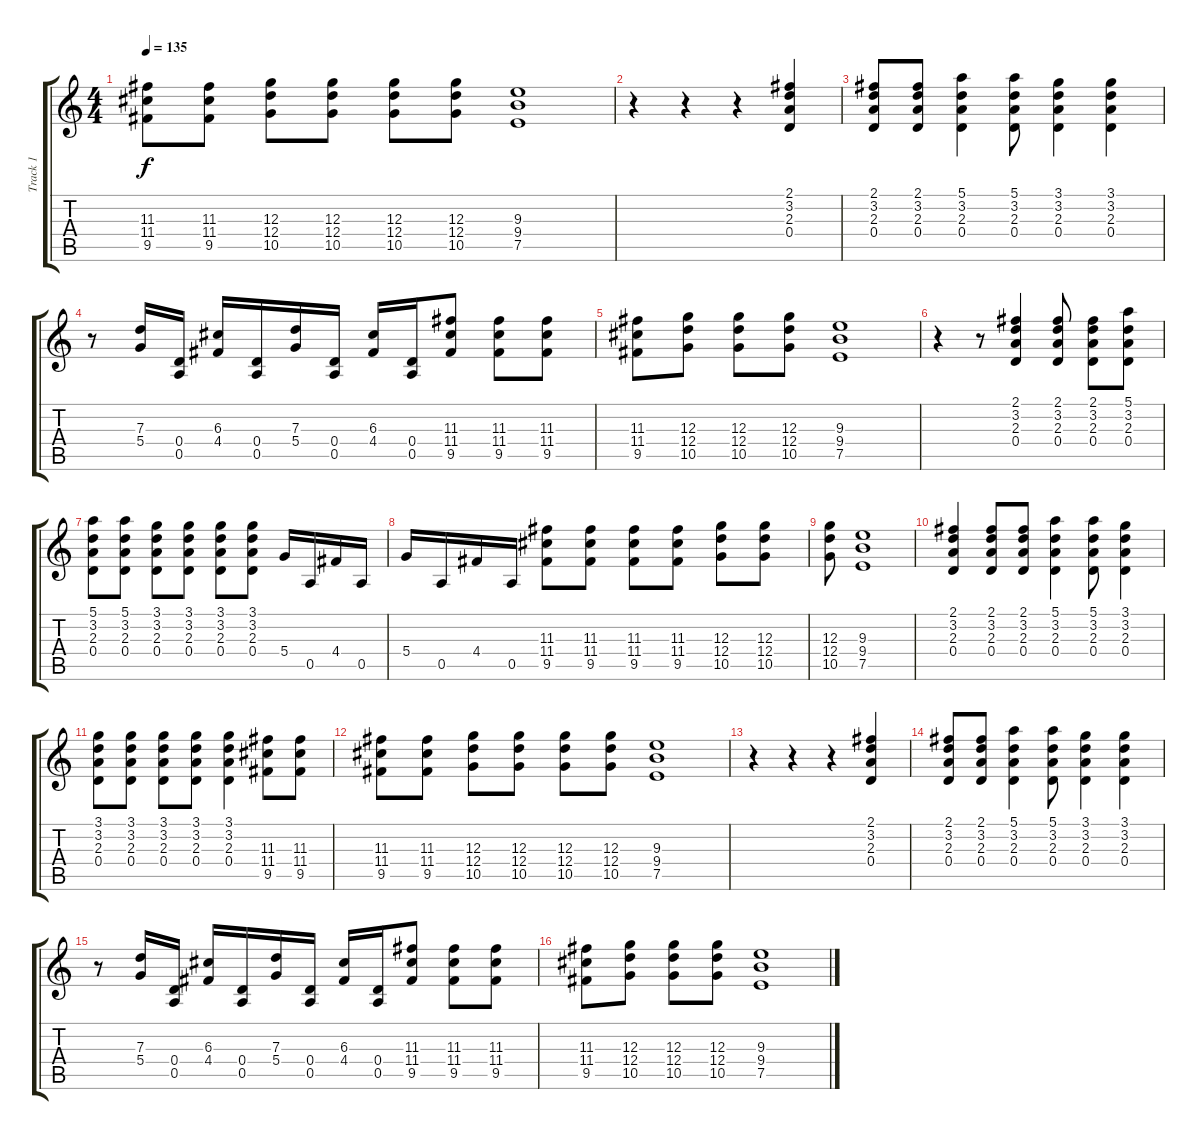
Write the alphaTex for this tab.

\track ("Track 1" "Track 1") {instrument distortionguitar}
\staff {score tabs}
\tuning (E4 B3 G3 D3 A2 E2) {hide}
\ts (4 4)
\tempo 135
\clef g2
\ks c
(11.3 11.4 9.5).8{dy f} (11.3 11.4 9.5).8 (12.3 12.4 10.5).8 (12.3 12.4 10.5).8 (12.3 12.4 10.5).8 (12.3 12.4 10.5).8 (9.3 9.4 7.5).1 |
r.4 r.4 r.4 (2.1 3.2 2.3 0.4).4 |
(2.1 3.2 2.3 0.4).8 (2.1 3.2 2.3 0.4).8 (5.1 3.2 2.3 0.4).4 (5.1 3.2 2.3 0.4).8 (3.1 3.2 2.3 0.4).4 (3.1 3.2 2.3 0.4).4 |
r.8 (7.3 5.4).16 (0.4 0.5).16 (6.3 4.4).16 (0.4 0.5).16 (7.3 5.4).16 (0.4 0.5).16 (6.3 4.4).16 (0.4 0.5).16 (11.3 11.4 9.5).8 (11.3 11.4 9.5).8 (11.3 11.4 9.5).8 |
(11.3 11.4 9.5).8 (12.3 12.4 10.5).8 (12.3 12.4 10.5).8 (12.3 12.4 10.5).8 (9.3 9.4 7.5).1 |
r.4 r.8 (2.1 3.2 2.3 0.4).4 (2.1 3.2 2.3 0.4).8 (2.1 3.2 2.3 0.4).8 (5.1 3.2 2.3 0.4).8 |
(5.1 3.2 2.3 0.4).8 (5.1 3.2 2.3 0.4).8 (3.1 3.2 2.3 0.4).8 (3.1 3.2 2.3 0.4).8 (3.1 3.2 2.3 0.4).8 (3.1 3.2 2.3 0.4).8 5.4.16 0.5.16 4.4.16 0.5.16 |
5.4.16 0.5.16 4.4.16 0.5.16 (11.3 11.4 9.5).8 (11.3 11.4 9.5).8 (11.3 11.4 9.5).8 (11.3 11.4 9.5).8 (12.3 12.4 10.5).8 (12.3 12.4 10.5).8 |
(12.3 12.4 10.5).8 (9.3 9.4 7.5).1 |
(2.1 3.2 2.3 0.4).4 (2.1 3.2 2.3 0.4).8 (2.1 3.2 2.3 0.4).8 (5.1 3.2 2.3 0.4).4 (5.1 3.2 2.3 0.4).8 (3.1 3.2 2.3 0.4).4 |
(3.1 3.2 2.3 0.4).8 (3.1 3.2 2.3 0.4).8 (3.1 3.2 2.3 0.4).8 (3.1 3.2 2.3 0.4).8 (3.1 3.2 2.3 0.4).4 (11.3 11.4 9.5).8 (11.3 11.4 9.5).8 |
(11.3 11.4 9.5).8 (11.3 11.4 9.5).8 (12.3 12.4 10.5).8 (12.3 12.4 10.5).8 (12.3 12.4 10.5).8 (12.3 12.4 10.5).8 (9.3 9.4 7.5).1 |
r.4 r.4 r.4 (2.1 3.2 2.3 0.4).4 |
(2.1 3.2 2.3 0.4).8 (2.1 3.2 2.3 0.4).8 (5.1 3.2 2.3 0.4).4 (5.1 3.2 2.3 0.4).8 (3.1 3.2 2.3 0.4).4 (3.1 3.2 2.3 0.4).4 |
r.8 (7.3 5.4).16 (0.4 0.5).16 (6.3 4.4).16 (0.4 0.5).16 (7.3 5.4).16 (0.4 0.5).16 (6.3 4.4).16 (0.4 0.5).16 (11.3 11.4 9.5).8 (11.3 11.4 9.5).8 (11.3 11.4 9.5).8 |
(11.3 11.4 9.5).8 (12.3 12.4 10.5).8 (12.3 12.4 10.5).8 (12.3 12.4 10.5).8 (9.3 9.4 7.5).1
